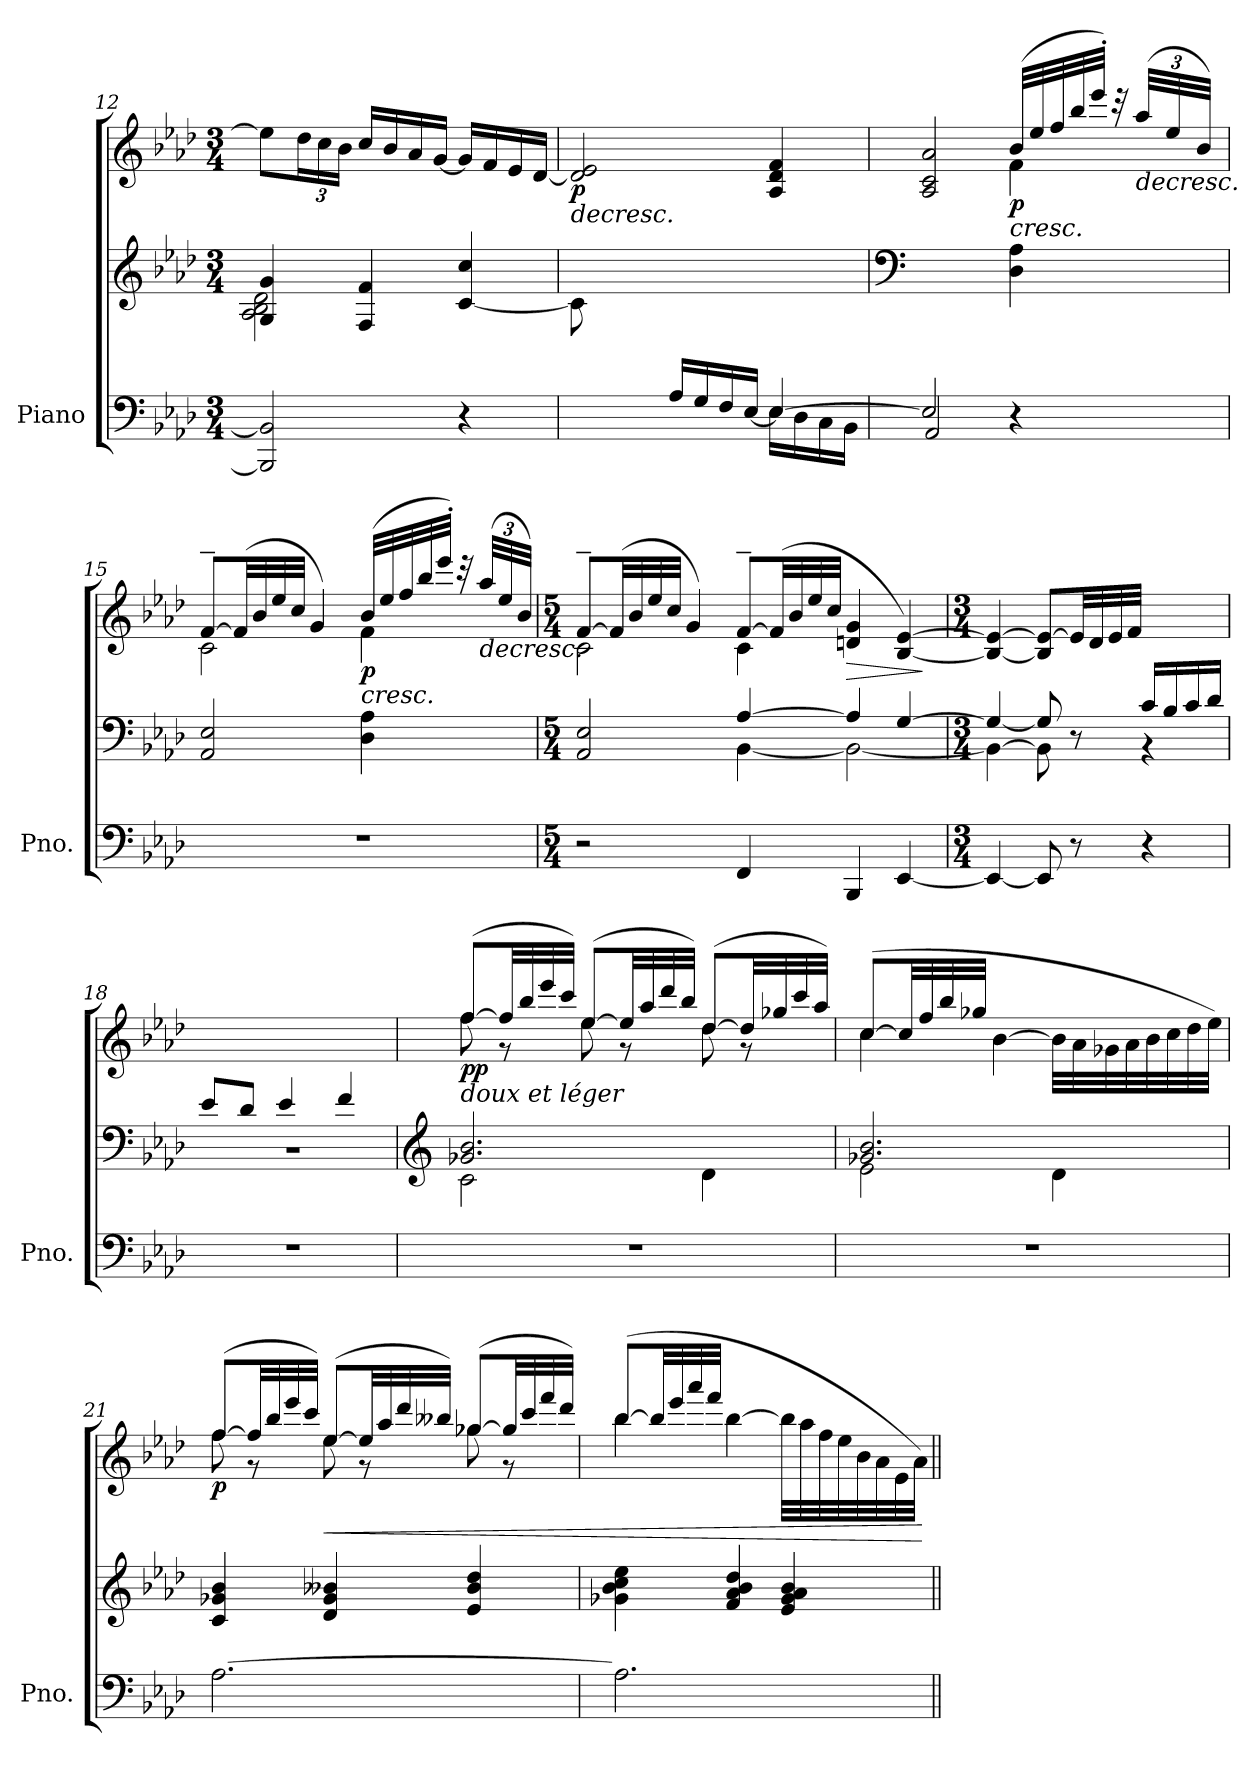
**kern	**kern	**kern	**dynam
*part1	*part1	*part1	*part1
*staff3	*staff2	*staff1	*staff1/2/3
*I"Piano	*	*	*
*I'Pno.	*	*	*
!!LO:PB:g=z
*clefF4	*clefG2	*clefG2	*
*k[b-e-a-d-]	*k[b-e-a-d-]	*k[b-e-a-d-]	*
*M3/4	*M3/4	*M3/4	*
=12	=12	=12	=12
*	*^	*	*
2BBB-/] 2BB-/]	4G/ 4g/	2A-\ 2B-\ 2d-\	8ee-\L]	.
*	*	*	*Xbrackettup	*
.	.	.	24dd-\L	.
.	.	.	24cc\	.
.	.	.	24b-\JJ	.
.	4F/ 4f/	.	16cc/LL	.
.	.	.	16b-/	.
.	.	.	16a-/	.
.	.	.	[16g/JJ	.
4r	[4c/ 4cc/	4ryy	16g/LL]	.
.	.	.	16f/	.
.	.	.	16e-/	.
.	.	.	[16d-/JJ	.
=13	=13	=13	=13	=13
*^	*	*	*	*
!	!	!	!	!	!LO:HP:b
!	!	!	!	!	!LO:DY:n=1:b
8ryy	2ryy	8c\L]	4ryy	2d-/] 2e-/	> p
*Xbrackettup	*	*	*	*	*
24B-/L	.	4ryy	.	.	.
24A-/	.	.	.	.	.
24G/JJ	.	.	.	.	.
16A-/LL	.	.	4ryy	.	.
16G/	.	.	.	.	.
16F/	.	4.ryy	.	.	.
[16E-/JJ	.	.	.	.	.
4E-/_	16E-\LL	.	4ryy	4A-/ 4d-/ 4f/	.
.	16D-\	.	.	.	.
.	16C\	.	.	.	.
.	16BB-\JJ	.	.	.	.
*	*	*v	*v	*	*
=14	=14	=14	=14	=14
*	*	*clefF4	*	*
*	*	*	*^	*
2E-/]	2AA-/	2ryy	2A-/ 2c/ 2a-/	2ryy	.
!	!	!	!	!	!LO:HP:b
!	!	!	!	!	!LO:DY:n=1:b
4ryy	4r	4D-\ 4A-\	(>32b-/LLL	4f\	< p
.	.	.	32ee-/	.	.
.	.	.	32ff/	.	.
.	.	.	32bb-/	.	.
.	.	.	32eee-'/JJJ)	.	.
.	.	.	32r	.	]
!	!	!	!	!	!LO:HP:b
.	.	.	(<48aa-/LLL	.	>
.	.	.	48ee-/	.	.
.	.	.	48b-/JJJ)	.	.
*v	*v	*	*v	*v	*
.	.	.	[
!!LO:LB:g=z
=15	=15	=15	=15
*	*	*^	*
2.r	2AA-/ 2E-/	[8f~/L	2c\	.
.	.	(>32f/LL]	.	.
.	.	32b-/	.	.
.	.	32ee-/	.	.
.	.	32cc/JJJ	.	.
.	.	4g/)	.	.
!	!	!	!	!LO:HP:b
!	!	!	!	!LO:DY:n=1:b
.	4D-\ 4A-\	(>32b-/LLL	4f\	< p
.	.	32ee-/	.	.
.	.	32ff/	.	.
.	.	32bb-/	.	.
.	.	32eee-'/JJJ)	.	.
.	.	32r	.	]
!	!	!	!	!LO:HP:b
.	.	(<48aa-/LLL	.	>
.	.	48ee-/	.	.
.	.	48b-/JJJ)	.	.
*	*	*v	*v	*
.	.	.	[
=16	=16	=16	=16
*M5/4	*M5/4	*M5/4	*
*	*^	*^	*
2r	2AA-/ 2E-/	2ryy	[8f~/L	2c\	.
.	.	.	(>32f/LL]	.	.
.	.	.	32b-/	.	.
.	.	.	32ee-/	.	.
.	.	.	32cc/JJJ	.	.
.	.	.	4g/)	.	.
!	!	!	!	!	!LO:DY:b
!	!	!	!	!	!LO:DY:n=1:b
4FF/	[4A-/	[4BB-\	[8f~/L	4c\	other-dynamics p
.	.	.	(>32f/LL]	.	.
.	.	.	32b-/	.	.
.	.	.	32ee-/	.	.
.	.	.	32cc/JJJ	.	.
!	!	!	!	!	!LO:HP:b
4BBB-/	4A-/]	2BB-\_	4dn/ 4g/	2ryy	>
[4EE-/	[4G/	.	[4B-/ [4e-/)	.	.
*	*v	*v	*	*	*
*	*	*v	*v	*
.	.	.	]
=17	=17	=17	=17
*M3/4	*M3/4	*M3/4	*
*	*^	*	*
*	*	*^	*	*
4EE-/_	2ryy	4G/_	4BB-\_	4B-/_ 4e-/_	.
8EE-/]	.	8G/]	8BB-\]	8B-/] 8e-/_L	.
8r	.	8r	4.ryy	(>32e-/LL]	.
.	.	.	.	32d-/	.
.	.	.	.	32e-/	.
.	.	.	.	32f/JJJ	.
4r	16c/LL	4r	.	4ryy	.
.	16B-/	.	.	.	.
.	16c/	.	.	.	.
.	16d-/JJ	.	.	.	.
*	*	*v	*v	*	*
!!LO:LB:g=z
=18	=18	=18	=18	=18
2.r	8e-/L	2.r	2.ryy	.
.	8d-/J	.	.	.
.	4e-/	.	.	.
.	4f/)	.	.	.
=19	=19	=19	=19	=19
*	*clefG2	*	*	*
*	*	*	*^	*
!	!	!	!LO:TX:b:i:t=doux et léger	!	!
!	!	!	!	!	!LO:DY:b
2.r	2.g-X/ 2.b-/	2c\	(>[8ff/L	8ff\	pp
.	.	.	32ff/LL]	8r	.
.	.	.	32bb-/	.	.
.	.	.	32eee-/	.	.
.	.	.	32ccc/JJJ)	.	.
.	.	.	(>[8ee-/L	8ee-\	.
.	.	.	32ee-/LL]	8r	.
.	.	.	32aa-/	.	.
.	.	.	32ddd-/	.	.
.	.	.	32bb-/JJJ)	.	.
.	.	4d-\	(>[8dd-/L	8dd-\	.
.	.	.	32dd-/LL]	8r	.
.	.	.	32gg-X/	.	.
.	.	.	32ccc/	.	.
.	.	.	32aa-/JJJ)	.	.
=20	=20	=20	=20	=20	=20
2.r	2.g-X/ 2.b-/	2e-\	(>[8cc/L	4cc\	.
.	.	.	32cc/LL]	.	.
.	.	.	32ff/	.	.
.	.	.	32bb-/	.	.
.	.	.	32gg-X/JJJ	.	.
.	.	.	[4b-\	2ryy	.
.	.	4d-\	32b-\LLL]	.	.
.	.	.	32a-\	.	.
.	.	.	32g-X\	.	.
.	.	.	32a-\	.	.
.	.	.	32b-\	.	.
.	.	.	32cc\	.	.
.	.	.	32dd-\	.	.
.	.	.	32ee-\JJJ)	.	.
*	*v	*v	*	*	*
!!LO:PB:g=z	!!
=21	=21	=21	=21	=21
!	!	!	!	!LO:DY:b
[2.A-\	4c/ 4g-X/ 4b-/	(<[8ff/L	8ff\	p
.	.	32ff/LL]	8r	.
.	.	32bb-/	.	.
.	.	32eee-/	.	.
.	.	32ccc/JJJ)	.	.
!	!	!	!	!LO:HP:b
.	4d-/ 4g-/ 4b--X/	(<[8ee-/L	8ee-\	<
.	.	32ee-/LL]	8r	.
.	.	32aa-/	.	.
.	.	32ddd-/	.	.
.	.	32bb--X/JJJ)	.	.
.	4e-/ 4b--/ 4dd-/	(<[8gg-X/L	8gg-\	.
.	.	32gg-/LL]	8r	.
.	.	32ccc/	.	.
.	.	32fff/	.	.
.	.	32ddd-/JJJ)	.	.
=22	=22	=22	=22	=22
2.A-\]	4g-X\ 4b-\ 4cc\ 4ee-\	(<[8bb-/L	4bb-\	.
.	.	32bb-/LL]	.	.
.	.	32eee-/	.	.
.	.	32aaa-/	.	.
.	.	32fff/JJJ	.	.
.	4f/ 4a-/ 4b-/ 4dd-/	[4bb-\	2ryy	]
.	4e-/ 4g-/ 4a-/ 4b-/	32bb-\LLL]	.	.
.	.	32aa-\	.	.
.	.	32ff\	.	.
.	.	32ee-\	.	.
.	.	32b-\	.	.
.	.	32a-\	.	.
.	.	32e-\	.	.
.	.	32a-\JJJ)	.	.
*	*	*v	*v	*
.	.	.	[
=||	=||	=||	=||
*-	*-	*-	*-
